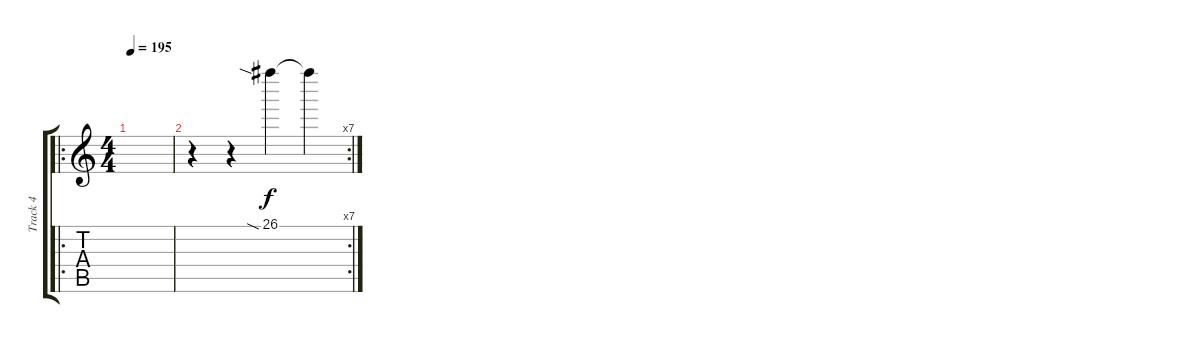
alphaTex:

\track ("Track 4" "Track 4") {instrument distortionguitar}
\staff {score tabs}
\tuning (E4 B3 G3 D3 A2 E2) {hide}
\ro
\ts (4 4)
\tempo 195
\clef g2
\ks c
|
\rc 7
r.4 r.4 26.1{sia}.4 26.1{t}.4
